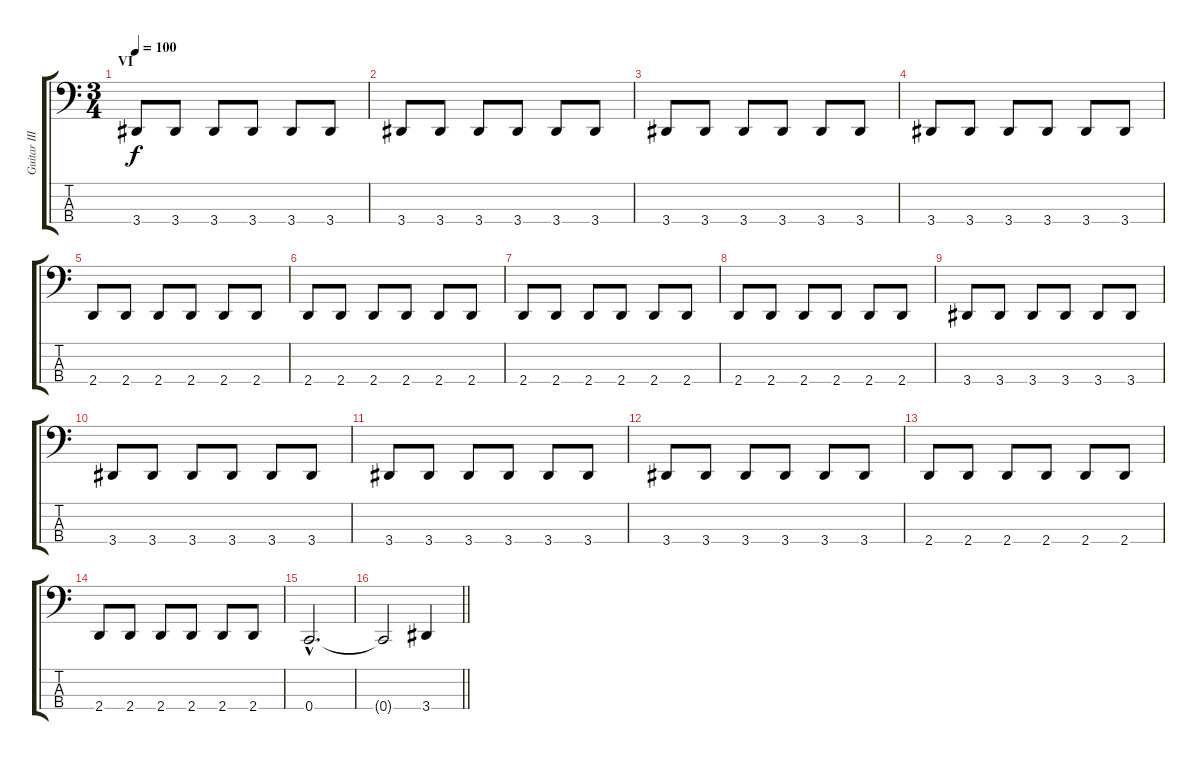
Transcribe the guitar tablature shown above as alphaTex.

\track ("Guitar III - Bass" "Guitar III") {instrument electricbassfinger}
\staff {score tabs}
\tuning (G2 D2 A1 C1) {hide}
\ts (3 4)
\section ("" "VI")
\tempo 100
\clef f4
\ks c
3.4.8{dy f} 3.4.8 3.4.8 3.4.8 3.4.8 3.4.8 |
3.4.8 3.4.8 3.4.8 3.4.8 3.4.8 3.4.8 |
3.4.8 3.4.8 3.4.8 3.4.8 3.4.8 3.4.8 |
3.4.8 3.4.8 3.4.8 3.4.8 3.4.8 3.4.8 |
2.4.8 2.4.8 2.4.8 2.4.8 2.4.8 2.4.8 |
2.4.8 2.4.8 2.4.8 2.4.8 2.4.8 2.4.8 |
2.4.8 2.4.8 2.4.8 2.4.8 2.4.8 2.4.8 |
2.4.8 2.4.8 2.4.8 2.4.8 2.4.8 2.4.8 |
3.4.8 3.4.8 3.4.8 3.4.8 3.4.8 3.4.8 |
3.4.8 3.4.8 3.4.8 3.4.8 3.4.8 3.4.8 |
3.4.8 3.4.8 3.4.8 3.4.8 3.4.8 3.4.8 |
3.4.8 3.4.8 3.4.8 3.4.8 3.4.8 3.4.8 |
2.4.8 2.4.8 2.4.8 2.4.8 2.4.8 2.4.8 |
2.4.8 2.4.8 2.4.8 2.4.8 2.4.8 2.4.8 |
0.4{hac}.2{d} |
\barLineRight lightlight
0.4{t}.2 3.4.4
